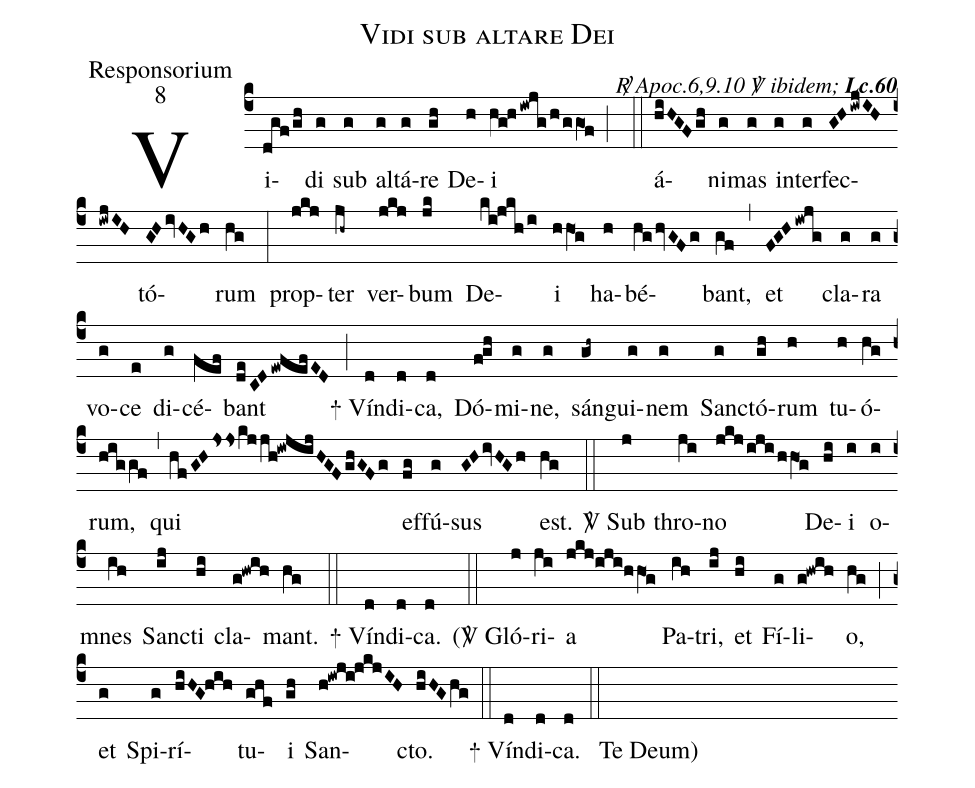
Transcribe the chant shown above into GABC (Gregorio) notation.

name:Vidi sub altare Dei;
office-part:Responsorium;
mode:8;
commentary:{\itshape\mdseries \Rbar\  Apoc.6,9.10 \Vbar\ ibidem;\/} {\bfseries Lc.60};
%%
(c4) Vi(dgf/gh)di(g) sub(g) al(g)tá(g)re(gh) De(h)i(hg!hiwjg/h/ggO1f) (;)  (::)
á(hiHGFgh)ni(g)mas(g) in(g)ter(g)fec(GHiwjIHiwjIH)tó(GHivHGh)rum(hg) (:)
prop(jkj)ter(jh~) ver(jkj)bum(jk) De(ki!jkh/i)i(hhO1g) ha(h)bé(hghvGFg)bant,(gf) (,)
et(FGHiwjg) cla(g)ra(g) vo(g)ce(e) di(g)cé(fef)bant(deCDewfefED) (;)
<sp>+</sp> Vín(d)di(d)ca,(d) Dó(fgh)mi(g)ne,(g) sán(gh~)gui(g)nem(g) Sanc(g)tó(gh)rum(h) tu(h)ó(hg)rum,(higgf) (,)
qui(hfGHJsskjjh!iwjijHGFghGFg) ef(fg)fú(g)sus(GHivHGh) est.(hg) (::)
<sp>V/</sp> Sub(j) thro(ji)no(jkj/iji/hhO1g) De(hi)i(i) o(i)mnes(ih) Sanc(ij)ti(hi) cla(g!hwih)mant.(hg) (::)
<sp>+</sp> Vín(d)di(d)ca.(d) (::)
<v>(</v><sp>V/</sp> Gló(j)ri(ji)a(jkj/0iji/0hhO1g) Pa(ih)tri,(ij) et(hi) Fí(g)li(g@hwih)o,(hg) (;)
et(g) Spi(g)rí(hiHG@hih)tu(ghf)i(gh) San(h@iwji@jkjIH)cto.(hiHG/hg) (::)
<sp>+</sp> Vín(d)di(d)ca.(d) (::)
Te Deum<v>)</v>( )
